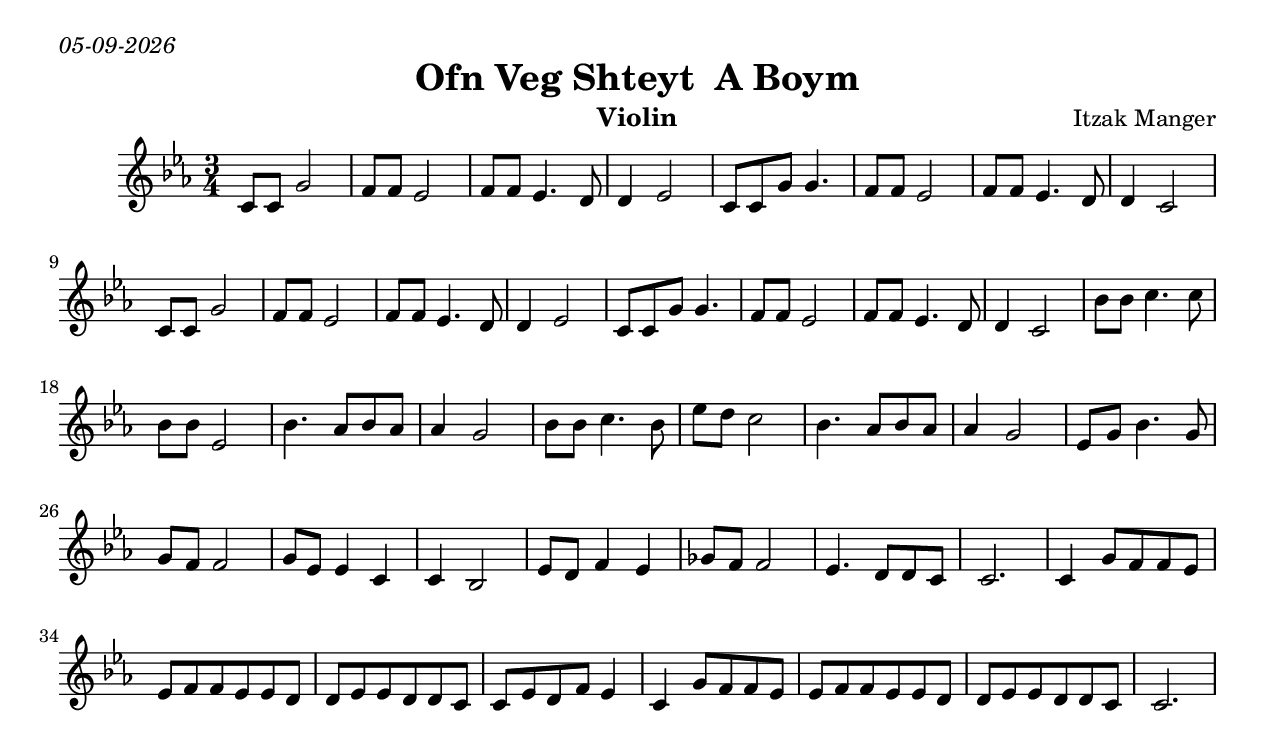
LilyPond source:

\version "2.20.0"
\include "english.ly"
\paper{
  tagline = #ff
  print-all-headers = ##t
  #(set-paper-size "letter")
}
date = #(strftime "%d-%m-%Y" (localtime (current-time)))

\markup{ \italic{ \date }  }

%\markup{ Got something to say? }

global = {
  \clef treble
  \key c \minor
  \time 3/4
  \set Score.markFormatter = #format-mark-box-alphabet
}

%#################################### Melody ########################
melody = \relative c' {
  \global
  %\partial 4 g4    %lead in notes
 c8 c g'2
  | % 2
  f8 f ef2
  | % 3
  f8 f ef4. d8
  | % 4
  d4 ef2
  | % 5
  c8 c g' g4.
  | % 6
  f8 f ef2
  | % 7
  f8 f ef4. d8
  | % 8
  d4 c2
  | % 9
  c8 c g'2
  | % 10
  f8 f ef2
  | % 11
  f8 f ef4. d8
  | % 12
  d4 ef2
  | % 13
  c8 c g' g4.
  | % 14
  f8 f ef2
  | % 15
  f8 f ef4. d8
  | % 16
  d4 c2
  | % 17
  bf'8 bf c4. c8
  | % 18
  bf bf ef,2
  | % 19
  bf'4. af8 bf af
  | % 20
  af4 g2
  | % 21
  bf8 bf c4. bf8
  | % 22
  ef d c2
  | % 23
  bf4. af8 bf af
  | % 24
  af4 g2
  | % 25
  ef8 g bf4. g8
  | % 26
  g f f2
  | % 27
  g8 ef ef4 c
  | % 28
  c bf2
  | % 29
  ef8 d f4 ef
  | % 30
  gf8 f f2
  | % 31
  ef4. d8 d c
  | % 32
  c2.
  | % 33
  c4 g'8 f f ef
  | % 34
  ef f f ef ef d
  | % 35
  d ef ef d d c
  | % 36
  c ef d f ef4
  | % 37
  c g'8 f f ef
  | % 38
  ef f f ef ef d
  | % 39
  d ef ef d d c
  | % 40
  c2.
  | % 41

}
%################################# Lyrics #####################
%\addlyrics{ \set stanza = #"1. " }
%################################# Chords #######################
harmonies = \chordmode {

}

\score {
  % transpose score below
  %\transpose c d
  <<
    \new ChordNames {
      \set chordChanges = ##f
      \harmonies
    }
    \new Staff   \melody
  >>
  \header{
    title= "Ofn Veg Shteyt  A Boym"
    subtitle=""
    composer= "Itzak Manger"

    instrument = "Violin"
    arranger= ""
  }
  \midi{\tempo 4 = 120}
  \layout{indent = 1.0\cm}
}
%{
% more verses:
\markup{}
\markup {
  \font-size #2
  \fill-line {
    \hspace #0.1 % distance from left margin
    \column {
      \line { "1."
\column {
 ""
}
      }
      \hspace #0.2 % vertical distance between verses
      \line { "2."
\column {
""
}
      }
    }
    \hspace #0.1  % horiz. distance between columns
    \column {
      \line { "3."
\column {
 ""
}
      }
      \hspace #0.2 % distance between verses
      \line { "4."
\column {
""
}
      }
    }
    \hspace #0.1 % distance to right margin
  }
}

%}